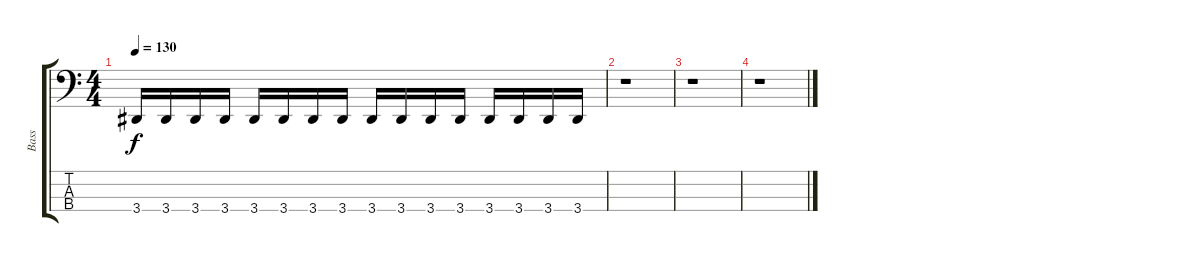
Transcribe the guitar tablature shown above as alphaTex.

\track ("Bass" "Bass") {instrument electricbasspick}
\staff {score tabs}
\tuning (F2 C2 G1 C1) {hide}
\ts (4 4)
\tempo 130
\clef f4
\ks c
3.4.16{dy f} 3.4.16 3.4.16 3.4.16 3.4.16 3.4.16 3.4.16 3.4.16 3.4.16 3.4.16 3.4.16 3.4.16 3.4.16 3.4.16 3.4.16 3.4.16 |
r.1 |
r.1 |
r.1
